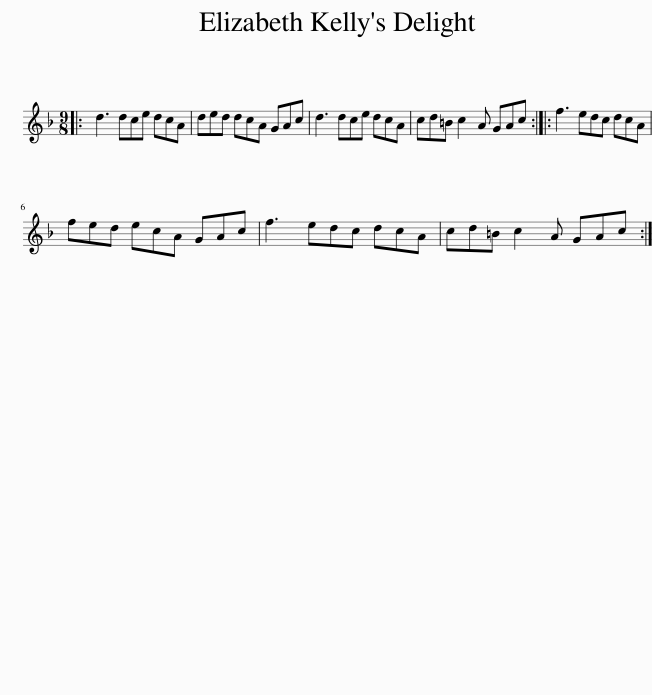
X:1
L:1/8
M:9/8
I:linebreak $
K:Dmin
V:1 treble
V:1
|: d3 dce dcA | ded dcA GAc | d3 dce dcA | cd=B c2 A GAc :: f3 edc dcA |$ %5
 fed ecA GAc | f3 edc dcA | cd=B c2 A GAc :| %8
